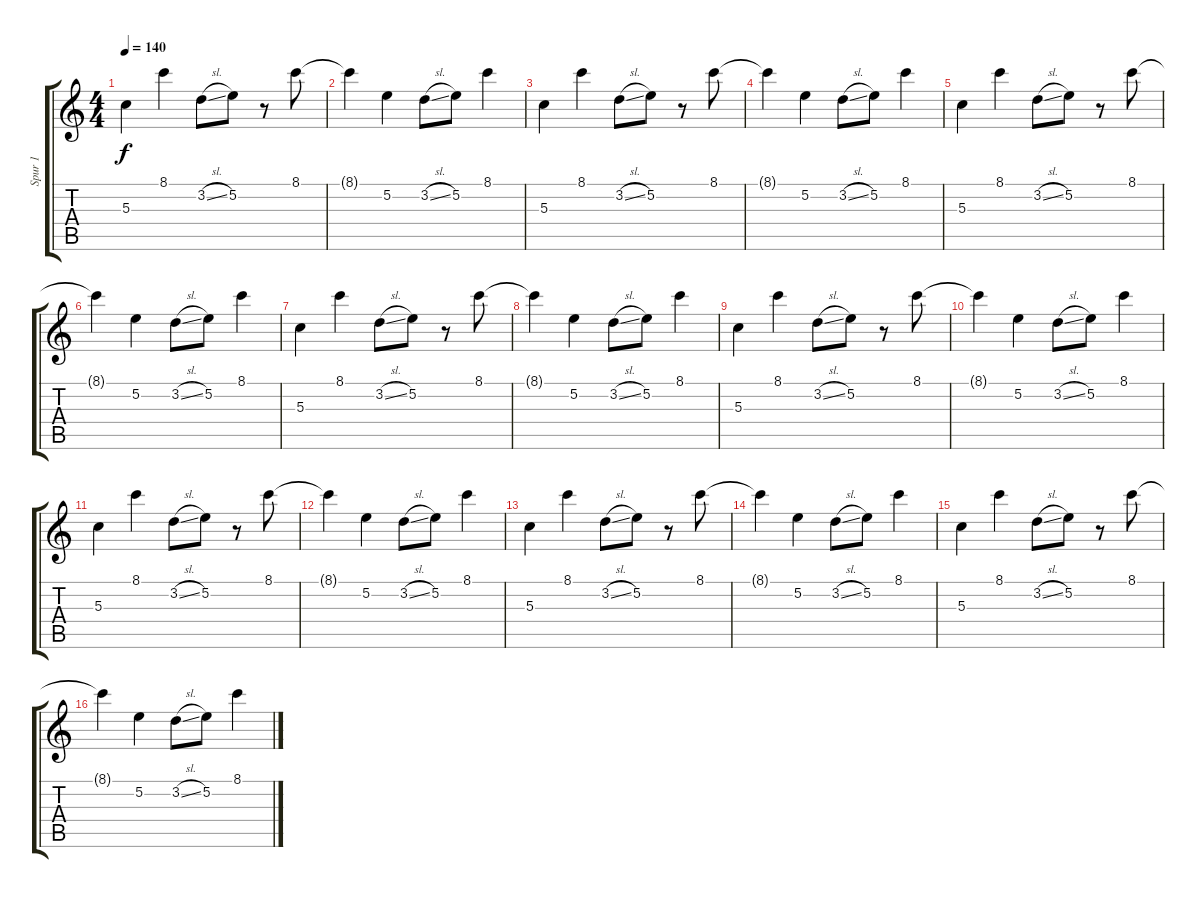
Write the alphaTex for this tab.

\track ("Spur 1" "Spur 1") {instrument electricguitarclean}
\staff {score tabs}
\tuning (E4 B3 G3 D3 A2 E2) {hide}
\ts (4 4)
\tempo 140
\clef g2
\ks c
5.3.4{dy f} 8.1.4 3.2{sl}.8 5.2.8 r.8 8.1.8 |
8.1{t}.4 5.2.4 3.2{sl}.8 5.2.8 8.1.4 |
5.3.4 8.1.4 3.2{sl}.8 5.2.8 r.8 8.1.8 |
8.1{t}.4 5.2.4 3.2{sl}.8 5.2.8 8.1.4 |
5.3.4 8.1.4 3.2{sl}.8 5.2.8 r.8 8.1.8 |
8.1{t}.4 5.2.4 3.2{sl}.8 5.2.8 8.1.4 |
5.3.4 8.1.4 3.2{sl}.8 5.2.8 r.8 8.1.8 |
8.1{t}.4 5.2.4 3.2{sl}.8 5.2.8 8.1.4 |
5.3.4 8.1.4 3.2{sl}.8 5.2.8 r.8 8.1.8 |
8.1{t}.4 5.2.4 3.2{sl}.8 5.2.8 8.1.4 |
5.3.4 8.1.4 3.2{sl}.8 5.2.8 r.8 8.1.8 |
8.1{t}.4 5.2.4 3.2{sl}.8 5.2.8 8.1.4 |
5.3.4 8.1.4 3.2{sl}.8 5.2.8 r.8 8.1.8 |
8.1{t}.4 5.2.4 3.2{sl}.8 5.2.8 8.1.4 |
5.3.4 8.1.4 3.2{sl}.8 5.2.8 r.8 8.1.8 |
8.1{t}.4 5.2.4 3.2{sl}.8 5.2.8 8.1.4
